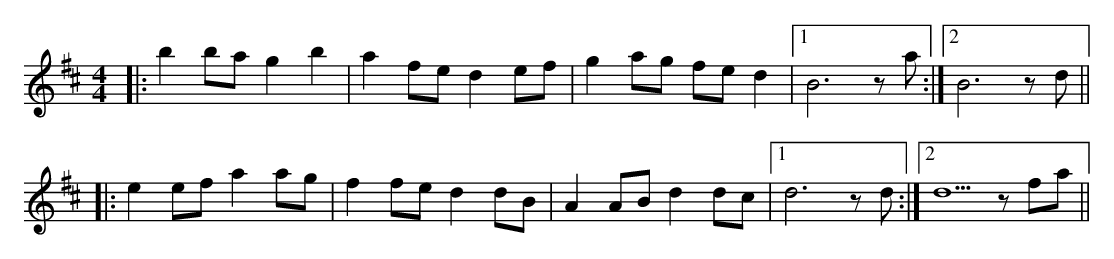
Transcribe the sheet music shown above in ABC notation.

X:1
M:4/4
K:D
|:b2ba g2b2|a2fe d2ef|g2ag fed2|1 B6za:|2 B6zd||
|:e2ef a2ag|f2fe d2dB|A2AB d2dc|1 d6zd:|2 d5zfa||
